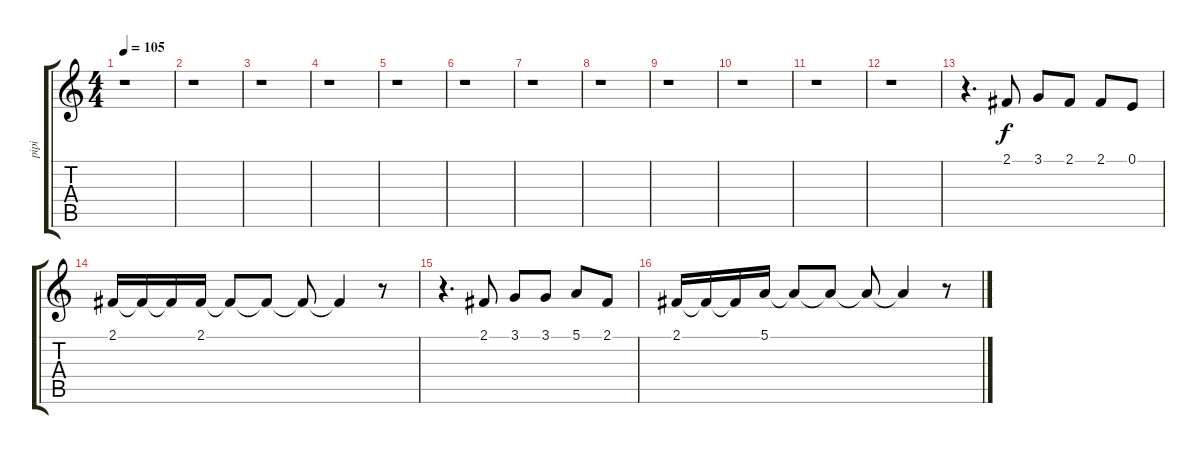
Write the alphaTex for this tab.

\track ("pipi" "pipi") {instrument accordion}
\staff {score tabs}
\tuning (E4 B3 G3 D3 A2 E2) {hide}
\ts (4 4)
\tempo 105
\clef g2
\ks c
r.1{dy f instrument accordion} |
r.1 |
r.1 |
r.1 |
r.1 |
r.1 |
r.1 |
r.1 |
r.1 |
r.1 |
r.1 |
r.1 |
r.4{d} 2.1.8 3.1.8 2.1.8 2.1.8 0.1.8 |
2.1.16 2.1{t}.16 2.1{t}.16 2.1.16 2.1{t}.8 2.1{t}.8 2.1{t}.8 2.1{t}.4 r.8 |
r.4{d} 2.1.8 3.1.8 3.1.8 5.1.8 2.1.8 |
2.1.16 2.1{t}.16 2.1{t}.16 5.1.16 5.1{t}.8 5.1{t}.8 5.1{t}.8 5.1{t}.4 r.8
